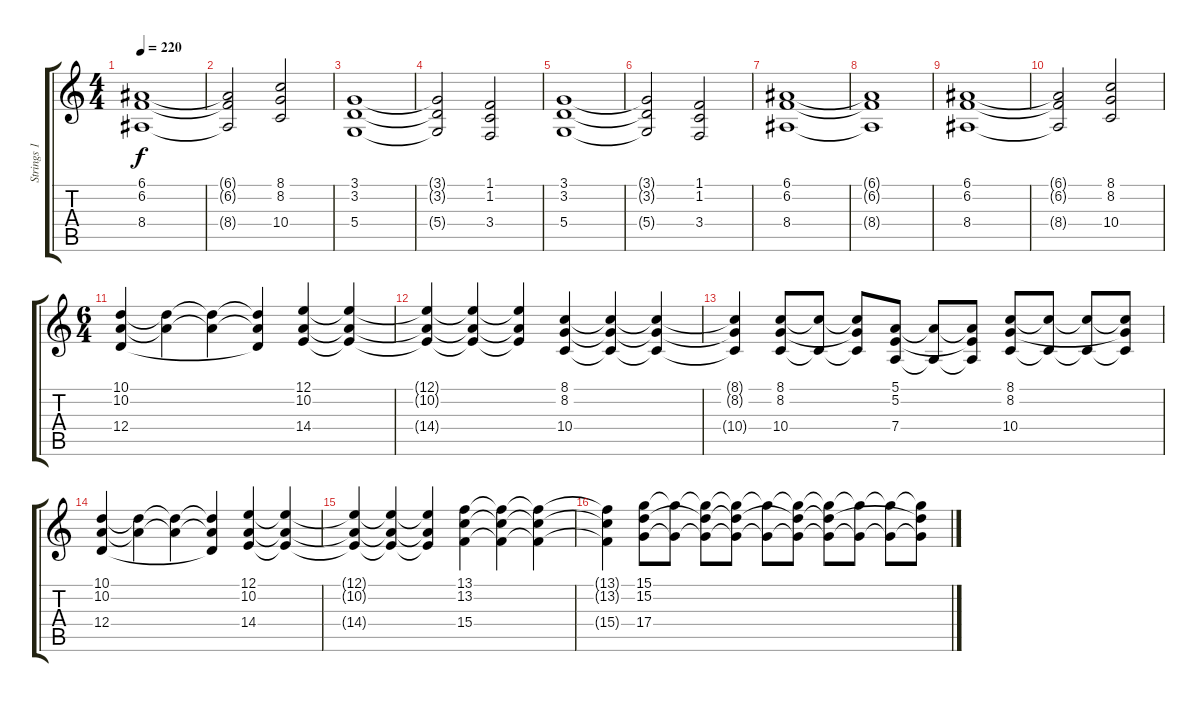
\track ("Strings 1" "Strings 1") {instrument stringensemble1}
\staff {score tabs}
\tuning (E4 B3 G3 D3 A2 E2) {hide}
\ts (4 4)
\tempo 220
\clef g2
\ks c
(6.1 6.2 8.4).1{dy f} |
(6.1{t} 6.2{t} 8.4{t}).2 (8.1 8.2 10.4).2 |
(3.1 3.2 5.4).1 |
(3.1{t} 3.2{t} 5.4{t}).2 (1.1 1.2 3.4).2 |
(3.1 3.2 5.4).1 |
(3.1{t} 3.2{t} 5.4{t}).2 (1.1 1.2 3.4).2 |
(6.1 6.2 8.4).1 |
(6.1{t} 6.2{t} 8.4{t}).1 |
(6.1 6.2 8.4).1 |
(6.1{t} 6.2{t} 8.4{t}).2 (8.1 8.2 10.4).2 |
\ts (6 4)
(10.1 10.2 12.4).4 (10.1{t} 10.2{t}).4 (10.1{t} 10.2{t}).4 (10.1{t} 10.2{t} 12.4{t}).4 (12.1 10.2 14.4).4 (12.1{t} 10.2{t} 14.4{t}).4 |
(12.1{t} 10.2{t} 14.4{t}).4 (12.1{t} 10.2{t} 14.4{t}).4 (12.1{t} 10.2{t} 14.4{t}).4 (8.1 8.2 10.4).4 (8.1{t} 8.2{t} 10.4{t}).4 (8.1{t} 8.2{t} 10.4{t}).4 |
(8.1{t} 8.2{t} 10.4{t}).4 (8.1 8.2 10.4).8 (8.1{t} 10.4{t}).8 (8.1{t} 8.2{t} 10.4{t}).8 (5.1 5.2 7.4).8 (5.1{t} 7.4{t}).8 (5.1{t} 5.2{t} 7.4{t}).8 (8.1 8.2 10.4).8 (8.1{t} 10.4{t}).8 (8.1{t} 10.4{t}).8 (8.1{t} 8.2{t} 10.4{t}).8 |
(10.1 10.2 12.4).4 (10.1{t} 10.2{t}).4 (10.1{t} 10.2{t}).4 (10.1{t} 10.2{t} 12.4{t}).4 (12.1 10.2 14.4).4 (12.1{t} 10.2{t} 14.4{t}).4 |
(12.1{t} 10.2{t} 14.4{t}).4 (12.1{t} 10.2{t} 14.4{t}).4 (12.1{t} 10.2{t} 14.4{t}).4 (13.1 13.2 15.4).4 (13.1{t} 13.2{t} 15.4{t}).4 (13.1{t} 13.2{t} 15.4{t}).4 |
(13.1{t} 13.2{t} 15.4{t}).4 (15.1 15.2 17.4).8 (15.1{t} 17.4{t}).8 (15.1{t} 15.2{t} 17.4{t}).8 (15.1{t} 15.2{t} 17.4{t}).8 (15.1{t} 17.4{t}).8 (15.1{t} 15.2{t} 17.4{t}).8 (15.1{t} 15.2{t} 17.4{t}).8 (15.1{t} 17.4{t}).8 (15.1{t} 17.4{t}).8 (15.1{t} 15.2{t} 17.4{t}).8
